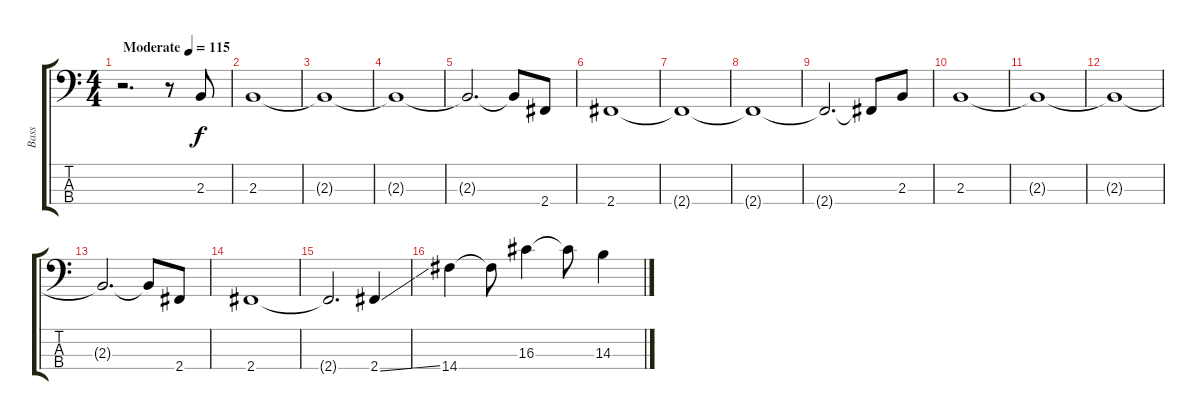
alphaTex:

\track ("Bass" "Bass") {instrument electricbassfinger}
\staff {score tabs}
\tuning (G2 D2 A1 E1) {hide}
\ts (4 4)
\tempo (115 "Moderate")
\clef f4
\ks c
r.2{d dy f instrument electricbassfinger} r.8 2.3.8 |
2.3.1 |
2.3{t}.1 |
2.3{t}.1 |
2.3{t}.2{d} 2.3{t}.8 2.4.8 |
2.4.1 |
2.4{t}.1 |
2.4{t}.1 |
2.4{t}.2{d} 2.4{t}.8 2.3.8 |
2.3.1 |
2.3{t}.1 |
2.3{t}.1 |
2.3{t}.2{d} 2.3{t}.8 2.4.8 |
2.4.1 |
2.4{t}.2{d} 2.4{ss}.4 |
14.4.4 14.4{t}.8 16.3.4 16.3{t}.8 14.3.4
